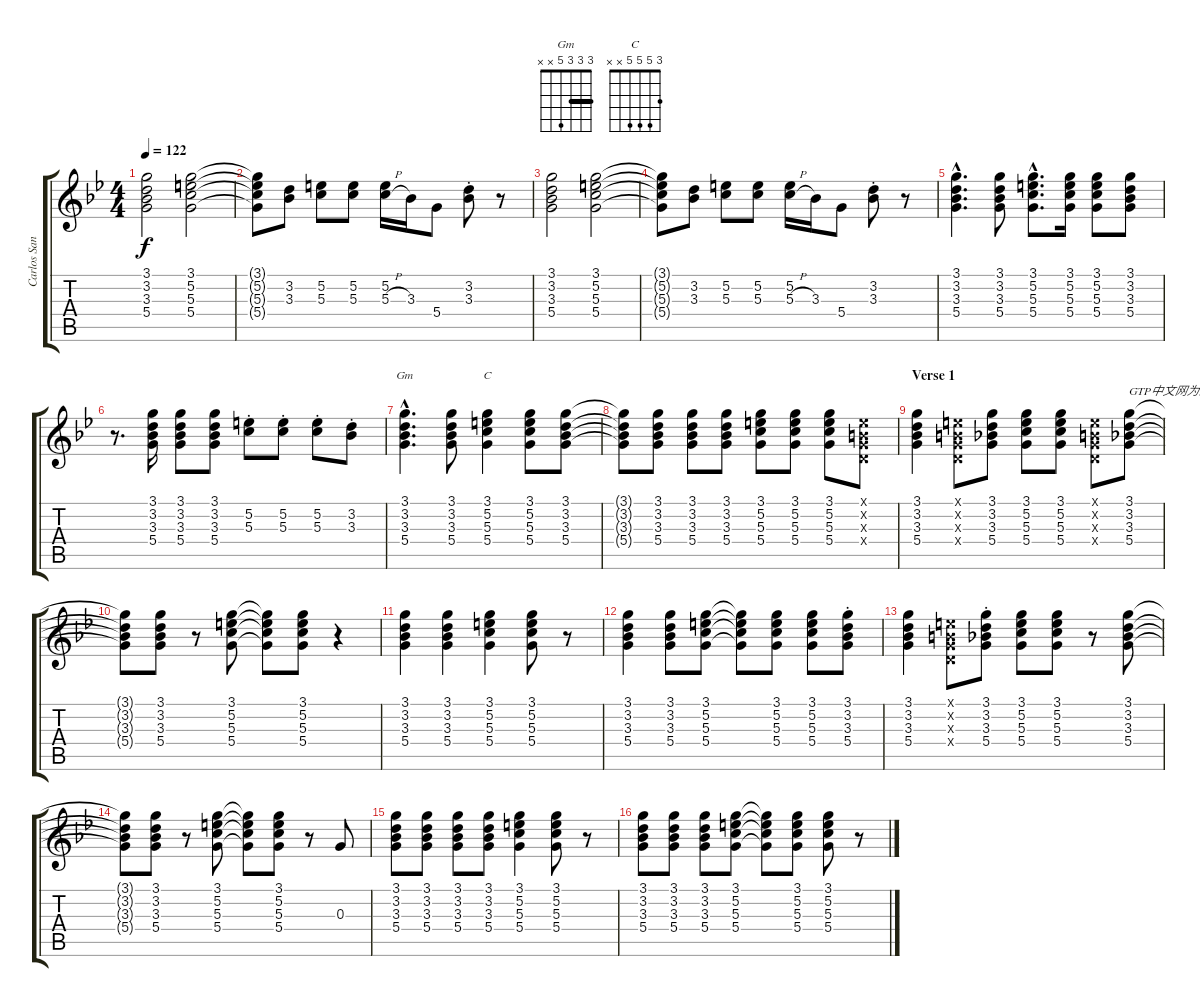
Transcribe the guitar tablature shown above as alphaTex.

\track ("Carlos Santana" "Carlos San") {instrument distortionguitar}
\staff {score tabs}
\tuning (E4 B3 G3 D3 A2 E2) {hide}
\chord ("Gm" 3 3 3 5 x x) {barre 3}
\chord ("C" 3 5 5 5 x x)
\ts (4 4)
\tempo 122
\clef g2
\ks bb
(3.1 3.2 3.3 5.4).2{dy f instrument distortionguitar} (3.1 5.2 5.3 5.4).2 |
(3.1{t} 5.2{t} 5.3{t} 5.4{t}).8 (3.2 3.3).8 (5.2 5.3).8 (5.2 5.3).8 (5.2 5.3{h}).16 3.3.16 5.4.8 (3.2{st} 3.3{st}).8 r.8 |
(3.1 3.2 3.3 5.4).2 (3.1 5.2 5.3 5.4).2 |
(3.1{t} 5.2{t} 5.3{t} 5.4{t}).8 (3.2 3.3).8 (5.2 5.3).8 (5.2 5.3).8 (5.2 5.3{h}).16 3.3.16 5.4.8 (3.2{st} 3.3{st}).8 r.8 |
(3.1{hac} 3.2{hac} 3.3{hac} 5.4{hac}).4{d} (3.1 3.2 3.3 5.4).8 (3.1{hac} 5.2{hac} 5.3{hac} 5.4{hac}).8{d} (3.1 5.2 5.3 5.4).16 (3.1 5.2 5.3 5.4).8 (3.1 3.2 3.3 5.4).8 |
r.8{d} (3.1 3.2 3.3 5.4).16 (3.1 3.2 3.3 5.4).8 (3.1 3.2 3.3 5.4).8 (5.2{st} 5.3{st}).8 (5.2{st} 5.3{st}).8 (5.2{st} 5.3{st}).8 (3.2{st} 3.3{st}).8 |
(3.1{hac} 3.2{hac} 3.3{hac} 5.4{hac}).4{d ch "Gm"} (3.1 3.2 3.3 5.4).8 (3.1 5.2 5.3 5.4).4{ch "C"} (3.1 5.2 5.3 5.4).8 (3.1 3.2 3.3 5.4).8 |
(3.1{t} 3.2{t} 3.3{t} 5.4{t}).8 (3.1 3.2 3.3 5.4).8 (3.1 3.2 3.3 5.4).8 (3.1 3.2 3.3 5.4).8 (3.1 5.2 5.3 5.4).8 (3.1 5.2 5.3 5.4).8 (3.1 5.2 5.3 5.4).8 (0.1{x} 0.2{x} 0.3{x} 0.4{x}).8 |
\section ("" "Verse 1")
(3.1 3.2 3.3 5.4).4 (0.1{x} 0.2{x} 0.3{x} 0.4{x}).8 (3.1 3.2 3.3 5.4).8 (3.1 5.2 5.3 5.4).8 (3.1 5.2 5.3 5.4).8 (0.1{x} 0.2{x} 0.3{x} 0.4{x}).8 (3.1 3.2 3.3 5.4).8{txt "GTP中文网为您提供优秀的谱子"} |
(3.1{t} 3.2{t} 3.3{t} 5.4{t}).8 (3.1 3.2 3.3 5.4).8 r.8 (3.1 5.2 5.3 5.4).8 (3.1{t} 5.2{t} 5.3{t} 5.4{t}).8 (3.1 5.2 5.3 5.4).8 r.4 |
(3.1 3.2 3.3 5.4).4 (3.1 3.2 3.3 5.4).4 (3.1 5.2 5.3 5.4).4 (3.1 5.2 5.3 5.4).8 r.8 |
(3.1 3.2 3.3 5.4).4 (3.1 3.2 3.3 5.4).8 (3.1 5.2 5.3 5.4).8 (3.1{t} 5.2{t} 5.3{t} 5.4{t}).8 (3.1 5.2 5.3 5.4).8 (3.1 5.2 5.3 5.4).8 (3.1{st} 3.2{st} 3.3{st} 5.4{st}).8 |
(3.1 3.2 3.3 5.4).4 (0.1{x} 0.2{x} 0.3{x} 0.4{x}).8 (3.1{st} 3.2{st} 3.3{st} 5.4{st}).8 (3.1 5.2 5.3 5.4).8 (3.1 5.2 5.3 5.4).8 r.8 (3.1 3.2 3.3 5.4).8 |
(3.1{t} 3.2{t} 3.3{t} 5.4{t}).8 (3.1 3.2 3.3 5.4).8 r.8 (3.1 5.2 5.3 5.4).8 (3.1{t} 5.2{t} 5.3{t} 5.4{t}).8 (3.1 5.2 5.3 5.4).8 r.8 0.3.8 |
(3.1 3.2 3.3 5.4).8 (3.1 3.2 3.3 5.4).8 (3.1 3.2 3.3 5.4).8 (3.1 3.2 3.3 5.4).8 (3.1 5.2 5.3 5.4).4 (3.1 5.2 5.3 5.4).8 r.8 |
(3.1 3.2 3.3 5.4).8 (3.1 3.2 3.3 5.4).8 (3.1 3.2 3.3 5.4).8 (3.1 5.2 5.3 5.4).8 (3.1{t} 5.2{t} 5.3{t} 5.4{t}).8 (3.1 5.2 5.3 5.4).8 (3.1 5.2 5.3 5.4).8 r.8
